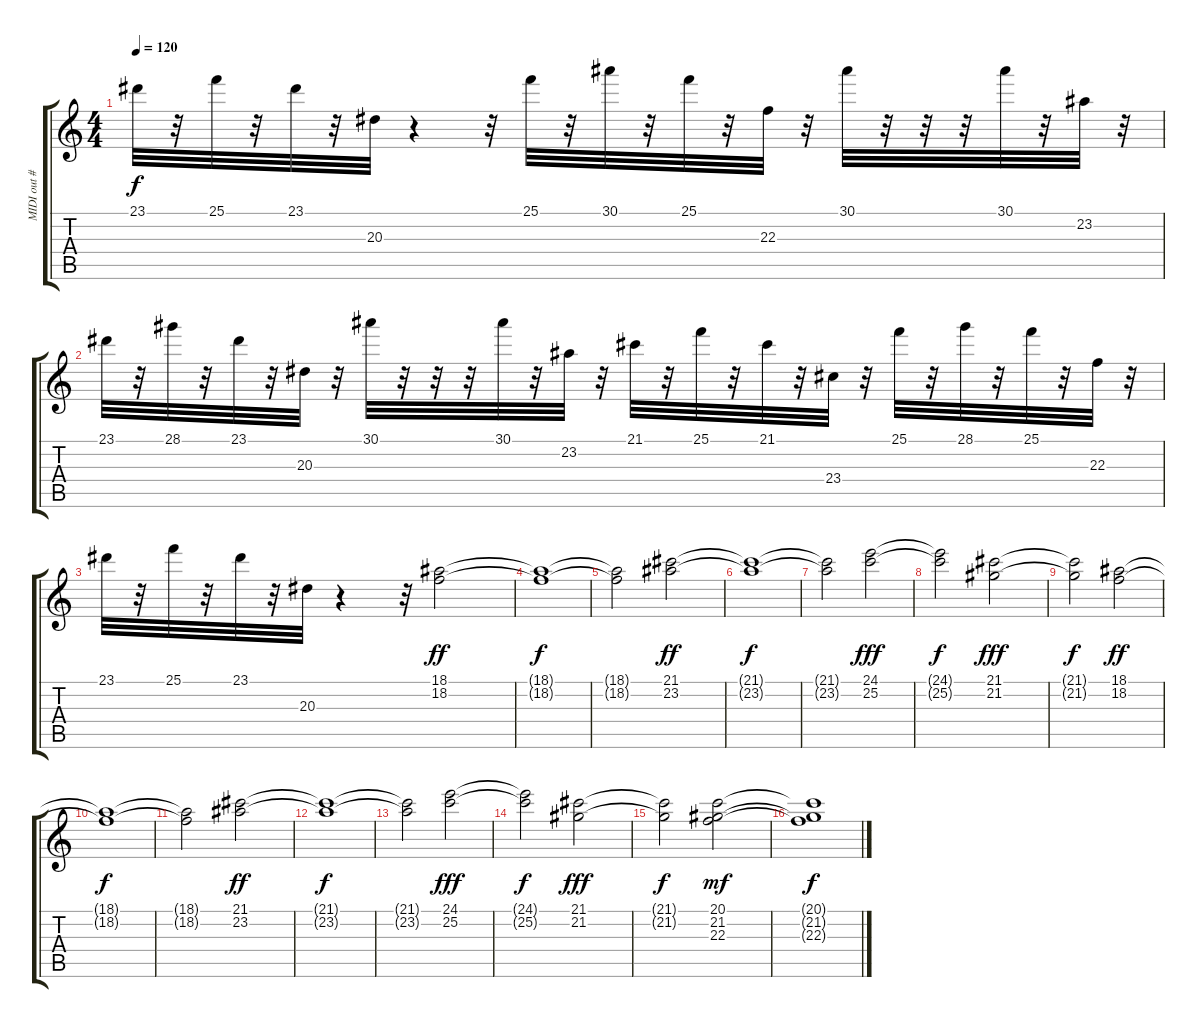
\track ("MIDI out #2" "MIDI out #") {instrument stringensemble1}
\staff {score tabs}
\tuning (E4 B3 G3 D3 A2 E2) {hide}
\ts (4 4)
\tempo 120
\clef g2
\ks c
23.1.32{dy f} r.32 25.1.32 r.32 23.1.32 r.32 20.3.32 r.4 r.32 25.1.32 r.32 30.1.32 r.32 25.1.32 r.32 22.3.32 r.32 30.1.32 r.32 r.32 r.32 30.1.32 r.32 23.2.32 r.32 |
23.1.32 r.32 28.1.32 r.32 23.1.32 r.32 20.3.32 r.32 30.1.32 r.32 r.32 r.32 30.1.32 r.32 23.2.32 r.32 21.1.32 r.32 25.1.32 r.32 21.1.32 r.32 23.4.32 r.32 25.1.32 r.32 28.1.32 r.32 25.1.32 r.32 22.3.32 r.32 |
23.1.32 r.32 25.1.32 r.32 23.1.32 r.32 20.3.32 r.4 r.32 (18.1 18.2).2{dy ff} |
(18.1{t} 18.2{t}).1{dy f} |
(18.1{t} 18.2{t}).2 (21.1 23.2).2{dy ff} |
(21.1{t} 23.2{t}).1{dy f} |
(21.1{t} 23.2{t}).2 (24.1 25.2).2{dy fff} |
(24.1{t} 25.2{t}).2{dy f} (21.1 21.2).2{dy fff} |
(21.1{t} 21.2{t}).2{dy f} (18.1 18.2).2{dy ff} |
(18.1{t} 18.2{t}).1{dy f} |
(18.1{t} 18.2{t}).2 (21.1 23.2).2{dy ff} |
(21.1{t} 23.2{t}).1{dy f} |
(21.1{t} 23.2{t}).2 (24.1 25.2).2{dy fff} |
(24.1{t} 25.2{t}).2{dy f} (21.1 21.2).2{dy fff} |
(21.1{t} 21.2{t}).2{dy f} (20.1 21.2 22.3).2{dy mf} |
(20.1{t} 21.2{t} 22.3{t}).1{dy f}
